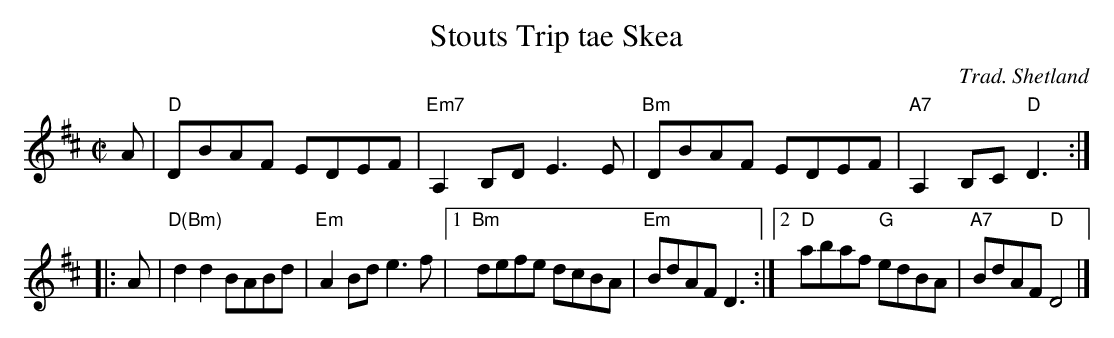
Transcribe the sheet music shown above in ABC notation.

X:1
T: Stouts Trip tae Skea
O: Trad. Shetland
M: C|
L: 1/8
K: D
A |\
 "D"DBAF EDEF | "Em7"A,2B,D E3E |\
"Bm"DBAF EDEF | "A7"A,2B,C "D"D3 :|
|: A |\
"D(Bm)"d2d2 BABd | "Em"A2Bd e3f |\
[1 "Bm"defe dcBA | "Em"BdAF D3 :|\
[2 "D"abaf "G"edBA | "A7"BdAF "D"D4 |]
